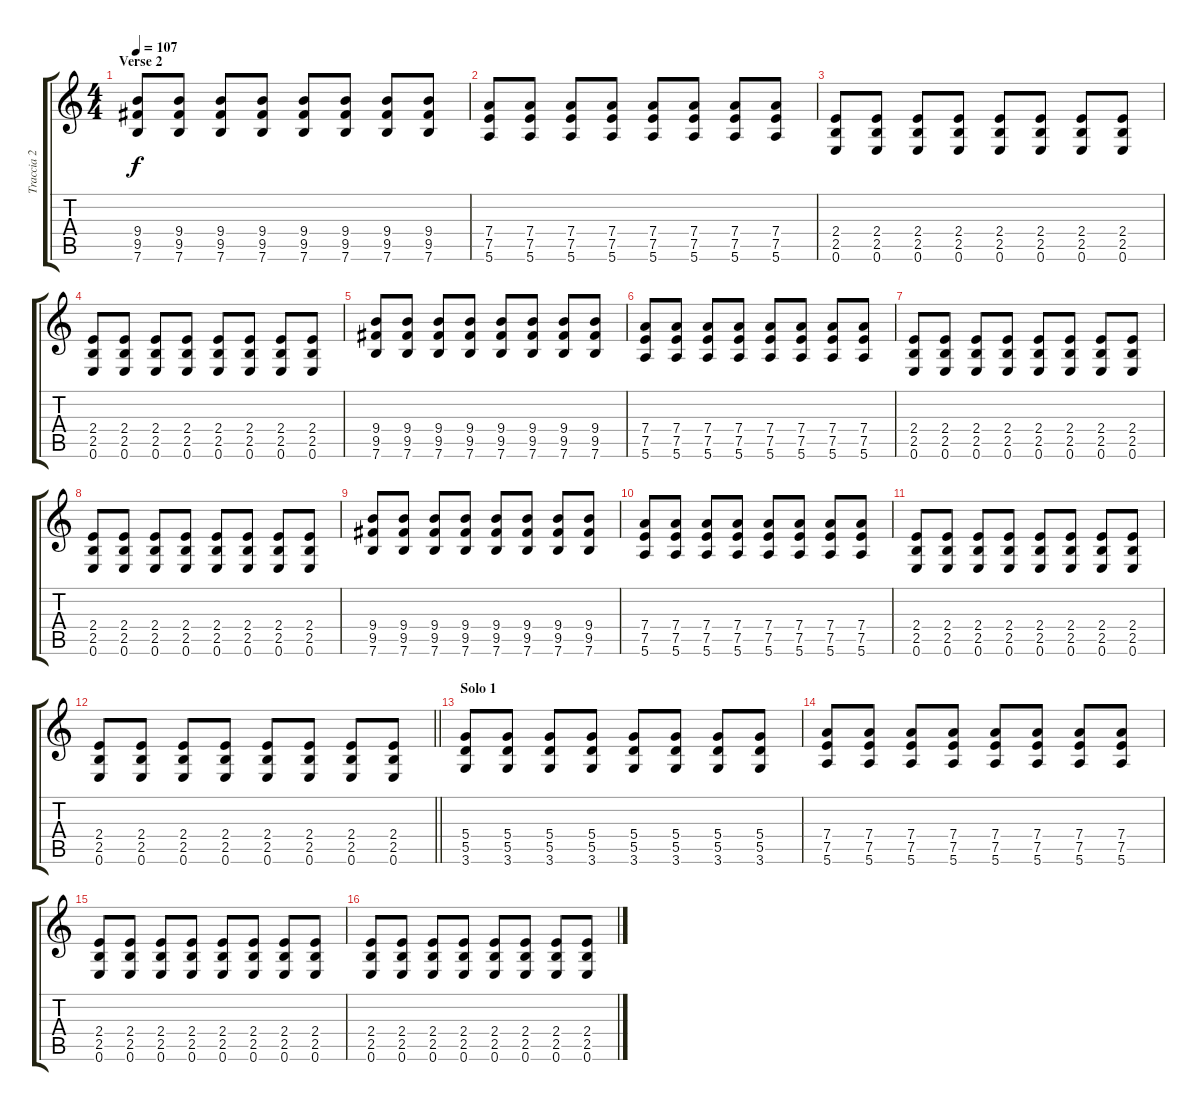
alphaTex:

\track ("Traccia 2" "Traccia 2") {instrument overdrivenguitar}
\staff {score tabs}
\tuning (E4 B3 G3 D3 A2 E2) {hide}
\ts (4 4)
\section ("" "Verse 2")
\tempo 107
\clef g2
\ks c
(9.4 9.5 7.6).8{dy f} (9.4 9.5 7.6).8 (9.4 9.5 7.6).8 (9.4 9.5 7.6).8 (9.4 9.5 7.6).8 (9.4 9.5 7.6).8 (9.4 9.5 7.6).8 (9.4 9.5 7.6).8 |
(7.4 7.5 5.6).8 (7.4 7.5 5.6).8 (7.4 7.5 5.6).8 (7.4 7.5 5.6).8 (7.4 7.5 5.6).8 (7.4 7.5 5.6).8 (7.4 7.5 5.6).8 (7.4 7.5 5.6).8 |
(2.4 2.5 0.6).8 (2.4 2.5 0.6).8 (2.4 2.5 0.6).8 (2.4 2.5 0.6).8 (2.4 2.5 0.6).8 (2.4 2.5 0.6).8 (2.4 2.5 0.6).8 (2.4 2.5 0.6).8 |
(2.4 2.5 0.6).8 (2.4 2.5 0.6).8 (2.4 2.5 0.6).8 (2.4 2.5 0.6).8 (2.4 2.5 0.6).8 (2.4 2.5 0.6).8 (2.4 2.5 0.6).8 (2.4 2.5 0.6).8 |
(9.4 9.5 7.6).8 (9.4 9.5 7.6).8 (9.4 9.5 7.6).8 (9.4 9.5 7.6).8 (9.4 9.5 7.6).8 (9.4 9.5 7.6).8 (9.4 9.5 7.6).8 (9.4 9.5 7.6).8 |
(7.4 7.5 5.6).8 (7.4 7.5 5.6).8 (7.4 7.5 5.6).8 (7.4 7.5 5.6).8 (7.4 7.5 5.6).8 (7.4 7.5 5.6).8 (7.4 7.5 5.6).8 (7.4 7.5 5.6).8 |
(2.4 2.5 0.6).8 (2.4 2.5 0.6).8 (2.4 2.5 0.6).8 (2.4 2.5 0.6).8 (2.4 2.5 0.6).8 (2.4 2.5 0.6).8 (2.4 2.5 0.6).8 (2.4 2.5 0.6).8 |
(2.4 2.5 0.6).8 (2.4 2.5 0.6).8 (2.4 2.5 0.6).8 (2.4 2.5 0.6).8 (2.4 2.5 0.6).8 (2.4 2.5 0.6).8 (2.4 2.5 0.6).8 (2.4 2.5 0.6).8 |
(9.4 9.5 7.6).8 (9.4 9.5 7.6).8 (9.4 9.5 7.6).8 (9.4 9.5 7.6).8 (9.4 9.5 7.6).8 (9.4 9.5 7.6).8 (9.4 9.5 7.6).8 (9.4 9.5 7.6).8 |
(7.4 7.5 5.6).8 (7.4 7.5 5.6).8 (7.4 7.5 5.6).8 (7.4 7.5 5.6).8 (7.4 7.5 5.6).8 (7.4 7.5 5.6).8 (7.4 7.5 5.6).8 (7.4 7.5 5.6).8 |
(2.4 2.5 0.6).8 (2.4 2.5 0.6).8 (2.4 2.5 0.6).8 (2.4 2.5 0.6).8 (2.4 2.5 0.6).8 (2.4 2.5 0.6).8 (2.4 2.5 0.6).8 (2.4 2.5 0.6).8 |
\barLineRight lightlight
(2.4 2.5 0.6).8 (2.4 2.5 0.6).8 (2.4 2.5 0.6).8 (2.4 2.5 0.6).8 (2.4 2.5 0.6).8 (2.4 2.5 0.6).8 (2.4 2.5 0.6).8 (2.4 2.5 0.6).8 |
\section ("" "Solo 1")
(5.4 5.5 3.6).8 (5.4 5.5 3.6).8 (5.4 5.5 3.6).8 (5.4 5.5 3.6).8 (5.4 5.5 3.6).8 (5.4 5.5 3.6).8 (5.4 5.5 3.6).8 (5.4 5.5 3.6).8 |
(7.4 7.5 5.6).8 (7.4 7.5 5.6).8 (7.4 7.5 5.6).8 (7.4 7.5 5.6).8 (7.4 7.5 5.6).8 (7.4 7.5 5.6).8 (7.4 7.5 5.6).8 (7.4 7.5 5.6).8 |
(2.4 2.5 0.6).8 (2.4 2.5 0.6).8 (2.4 2.5 0.6).8 (2.4 2.5 0.6).8 (2.4 2.5 0.6).8 (2.4 2.5 0.6).8 (2.4 2.5 0.6).8 (2.4 2.5 0.6).8 |
(2.4 2.5 0.6).8 (2.4 2.5 0.6).8 (2.4 2.5 0.6).8 (2.4 2.5 0.6).8 (2.4 2.5 0.6).8 (2.4 2.5 0.6).8 (2.4 2.5 0.6).8 (2.4 2.5 0.6).8
